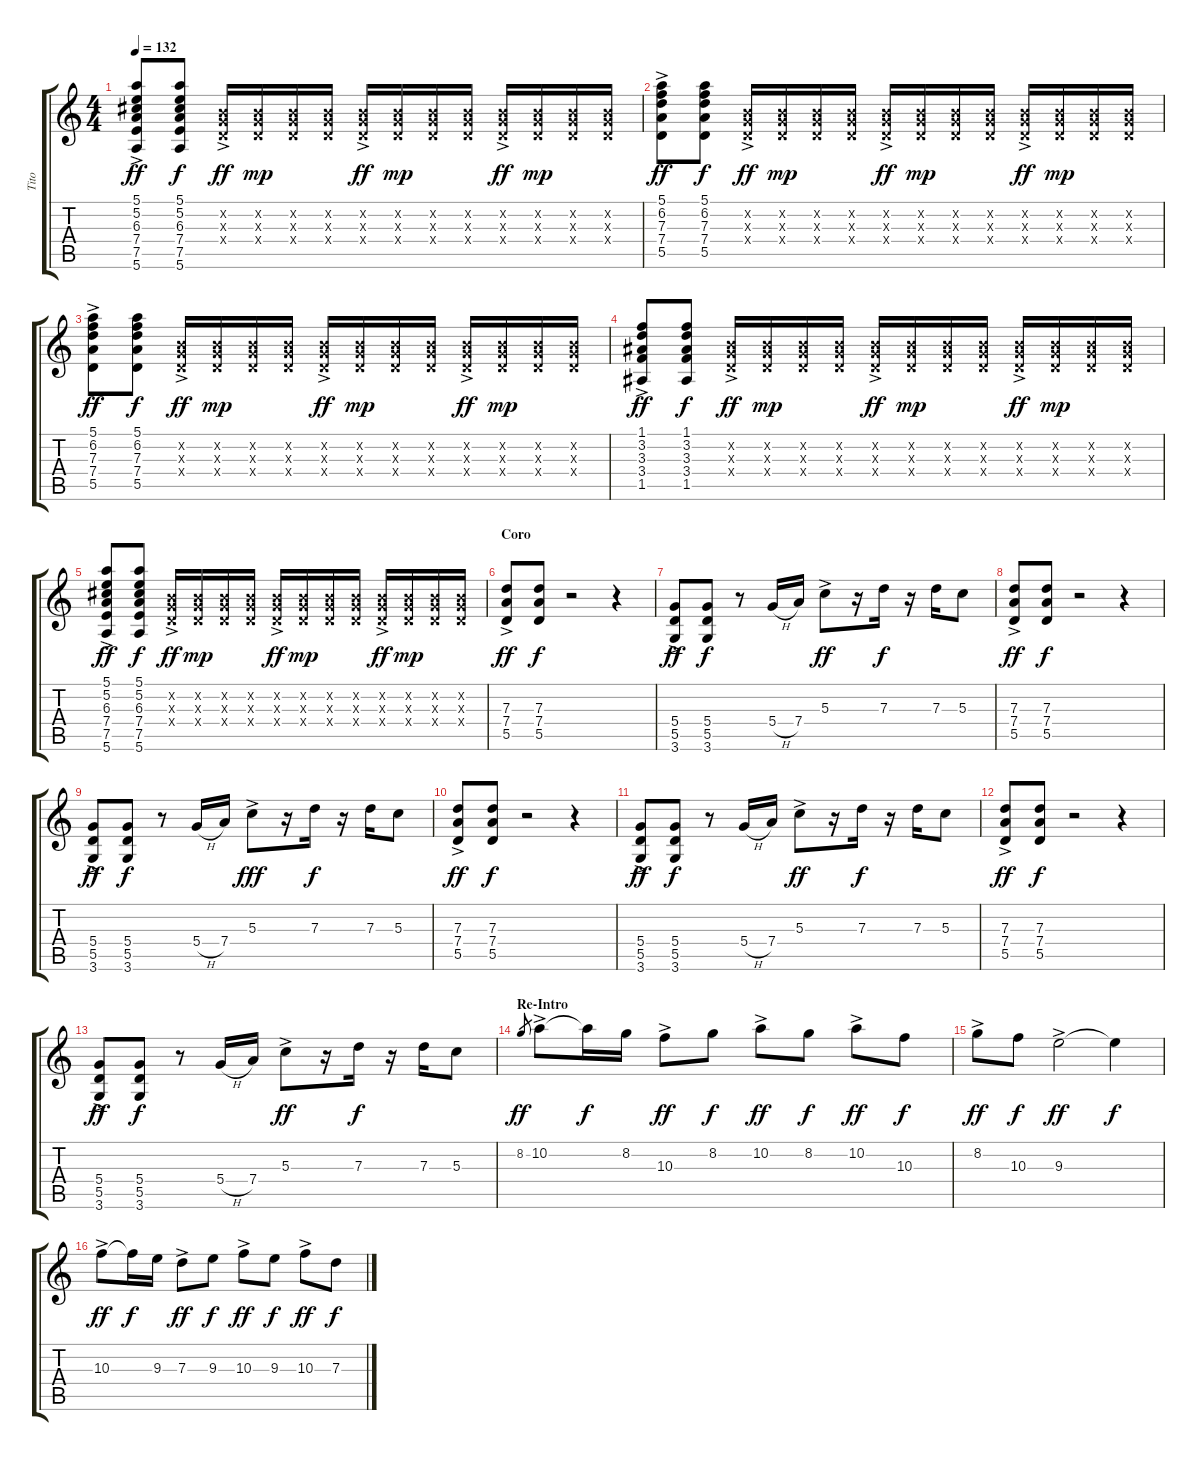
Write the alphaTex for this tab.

\track ("Tito" "Tito") {instrument overdrivenguitar}
\staff {score tabs}
\tuning (E4 B3 G3 D3 A2 E2) {hide}
\ts (4 4)
\tempo 132
\clef g2
\ks c
(5.1 5.2{ac} 6.3 7.4 7.5 5.6).8{dy ff} (5.1 5.2 6.3 7.4 7.5 5.6).8{dy f} (0.2{ac x} 0.3{x} 0.4{x}).16{dy ff} (0.2{x} 0.3{x} 0.4{x}).16{dy mp} (0.2{x} 0.3{x} 0.4{x}).16 (0.2{x} 0.3{x} 0.4{x}).16 (0.2{ac x} 0.3{x} 0.4{x}).16{dy ff} (0.2{x} 0.3{x} 0.4{x}).16{dy mp} (0.2{x} 0.3{x} 0.4{x}).16 (0.2{x} 0.3{x} 0.4{x}).16 (0.2{ac x} 0.3{x} 0.4{x}).16{dy ff} (0.2{x} 0.3{x} 0.4{x}).16{dy mp} (0.2{x} 0.3{x} 0.4{x}).16 (0.2{x} 0.3{x} 0.4{x}).16 |
(5.1 6.2{ac} 7.3 7.4 5.5).8{dy ff} (5.1 6.2 7.3 7.4 5.5).8{dy f} (0.2{ac x} 0.3{x} 0.4{x}).16{dy ff} (0.2{x} 0.3{x} 0.4{x}).16{dy mp} (0.2{x} 0.3{x} 0.4{x}).16 (0.2{x} 0.3{x} 0.4{x}).16 (0.2{ac x} 0.3{x} 0.4{x}).16{dy ff} (0.2{x} 0.3{x} 0.4{x}).16{dy mp} (0.2{x} 0.3{x} 0.4{x}).16 (0.2{x} 0.3{x} 0.4{x}).16 (0.2{ac x} 0.3{x} 0.4{x}).16{dy ff} (0.2{x} 0.3{x} 0.4{x}).16{dy mp} (0.2{x} 0.3{x} 0.4{x}).16 (0.2{x} 0.3{x} 0.4{x}).16 |
(5.1 6.2{ac} 7.3 7.4 5.5).8{dy ff} (5.1 6.2 7.3 7.4 5.5).8{dy f} (0.2{ac x} 0.3{x} 0.4{x}).16{dy ff} (0.2{x} 0.3{x} 0.4{x}).16{dy mp} (0.2{x} 0.3{x} 0.4{x}).16 (0.2{x} 0.3{x} 0.4{x}).16 (0.2{ac x} 0.3{x} 0.4{x}).16{dy ff} (0.2{x} 0.3{x} 0.4{x}).16{dy mp} (0.2{x} 0.3{x} 0.4{x}).16 (0.2{x} 0.3{x} 0.4{x}).16 (0.2{ac x} 0.3{x} 0.4{x}).16{dy ff} (0.2{x} 0.3{x} 0.4{x}).16{dy mp} (0.2{x} 0.3{x} 0.4{x}).16 (0.2{x} 0.3{x} 0.4{x}).16 |
(1.1 3.2{ac} 3.3 3.4 1.5).8{dy ff} (1.1 3.2 3.3 3.4 1.5).8{dy f} (0.2{ac x} 0.3{x} 0.4{x}).16{dy ff} (0.2{x} 0.3{x} 0.4{x}).16{dy mp} (0.2{x} 0.3{x} 0.4{x}).16 (0.2{x} 0.3{x} 0.4{x}).16 (0.2{ac x} 0.3{x} 0.4{x}).16{dy ff} (0.2{x} 0.3{x} 0.4{x}).16{dy mp} (0.2{x} 0.3{x} 0.4{x}).16 (0.2{x} 0.3{x} 0.4{x}).16 (0.2{ac x} 0.3{x} 0.4{x}).16{dy ff} (0.2{x} 0.3{x} 0.4{x}).16{dy mp} (0.2{x} 0.3{x} 0.4{x}).16 (0.2{x} 0.3{x} 0.4{x}).16 |
(5.1 5.2{ac} 6.3 7.4 7.5 5.6).8{dy ff} (5.1 5.2 6.3 7.4 7.5 5.6).8{dy f} (0.2{ac x} 0.3{x} 0.4{x}).16{dy ff} (0.2{x} 0.3{x} 0.4{x}).16{dy mp} (0.2{x} 0.3{x} 0.4{x}).16 (0.2{x} 0.3{x} 0.4{x}).16 (0.2{ac x} 0.3{x} 0.4{x}).16{dy ff} (0.2{x} 0.3{x} 0.4{x}).16{dy mp} (0.2{x} 0.3{x} 0.4{x}).16 (0.2{x} 0.3{x} 0.4{x}).16 (0.2{ac x} 0.3{x} 0.4{x}).16{dy ff} (0.2{x} 0.3{x} 0.4{x}).16{dy mp} (0.2{x} 0.3{x} 0.4{x}).16 (0.2{x} 0.3{x} 0.4{x}).16 |
\section ("" "Coro")
(7.3{ac} 7.4 5.5).8{dy ff volume 14 balance 4 instrument overdrivenguitar} (7.3 7.4 5.5).8{dy f} r.2 r.4 |
(5.4{ac} 5.5 3.6).8{dy ff} (5.4 5.5 3.6).8{dy f} r.8 5.4{h}.16 7.4.16 5.3{ac}.8{dy ff} r.16 7.3.16{dy f} r.16 7.3.16 5.3.8 |
(7.3{ac} 7.4 5.5).8{dy ff} (7.3 7.4 5.5).8{dy f} r.2 r.4 |
(5.4{ac} 5.5 3.6).8{dy ff} (5.4 5.5 3.6).8{dy f} r.8 5.4{h}.16 7.4.16 5.3{ac}.8{dy fff} r.16 7.3.16{dy f} r.16 7.3.16 5.3.8 |
(7.3{ac} 7.4 5.5).8{dy ff} (7.3 7.4 5.5).8{dy f} r.2 r.4 |
(5.4{ac} 5.5 3.6).8{dy ff} (5.4 5.5 3.6).8{dy f} r.8 5.4{h}.16 7.4.16 5.3{ac}.8{dy ff} r.16 7.3.16{dy f} r.16 7.3.16 5.3.8 |
(7.3{ac} 7.4 5.5).8{dy ff} (7.3 7.4 5.5).8{dy f} r.2 r.4 |
(5.4{ac} 5.5 3.6).8{dy ff} (5.4 5.5 3.6).8{dy f} r.8 5.4{h}.16 7.4.16 5.3{ac}.8{dy ff} r.16 7.3.16{dy f} r.16 7.3.16 5.3.8 |
\section ("" "Re-Intro")
8.2.8{gr dy ff} 10.2{ac}.8 10.2{t}.16{dy f} 8.2.16 10.3{ac}.8{dy ff} 8.2.8{dy f} 10.2{ac}.8{dy ff} 8.2.8{dy f} 10.2{ac}.8{dy ff} 10.3.8{dy f} |
8.2{ac}.8{dy ff} 10.3.8{dy f} 9.3{ac}.2{dy ff} 9.3{t}.4{dy f} |
10.3{ac}.8{dy ff} 10.3{t}.16{dy f} 9.3.16 7.3{ac}.8{dy ff} 9.3.8{dy f} 10.3{ac}.8{dy ff} 9.3.8{dy f} 10.3{ac}.8{dy ff} 7.3.8{dy f}
